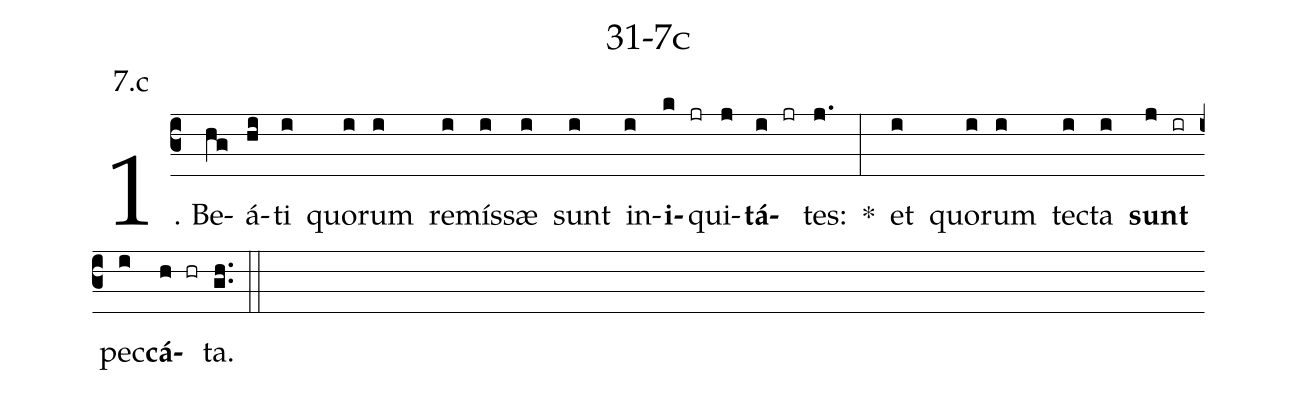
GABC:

name: 31-7c;
annotation: 7.c;
%%
(c3)1. Be(hg)á(hi)ti(i) quo(i)rum(i) re(i)mís(i)sæ(i) sunt(i) in(i)<b>i</b>(k jr)qui(j)<b>tá</b>(i jr)tes:(j.) *(:) et(i) quo(i)rum(i) tec(i)ta(i) <b>sunt</b>(j ir) pec(i)<b>cá</b>(h hr)ta.(gh..) (::)
